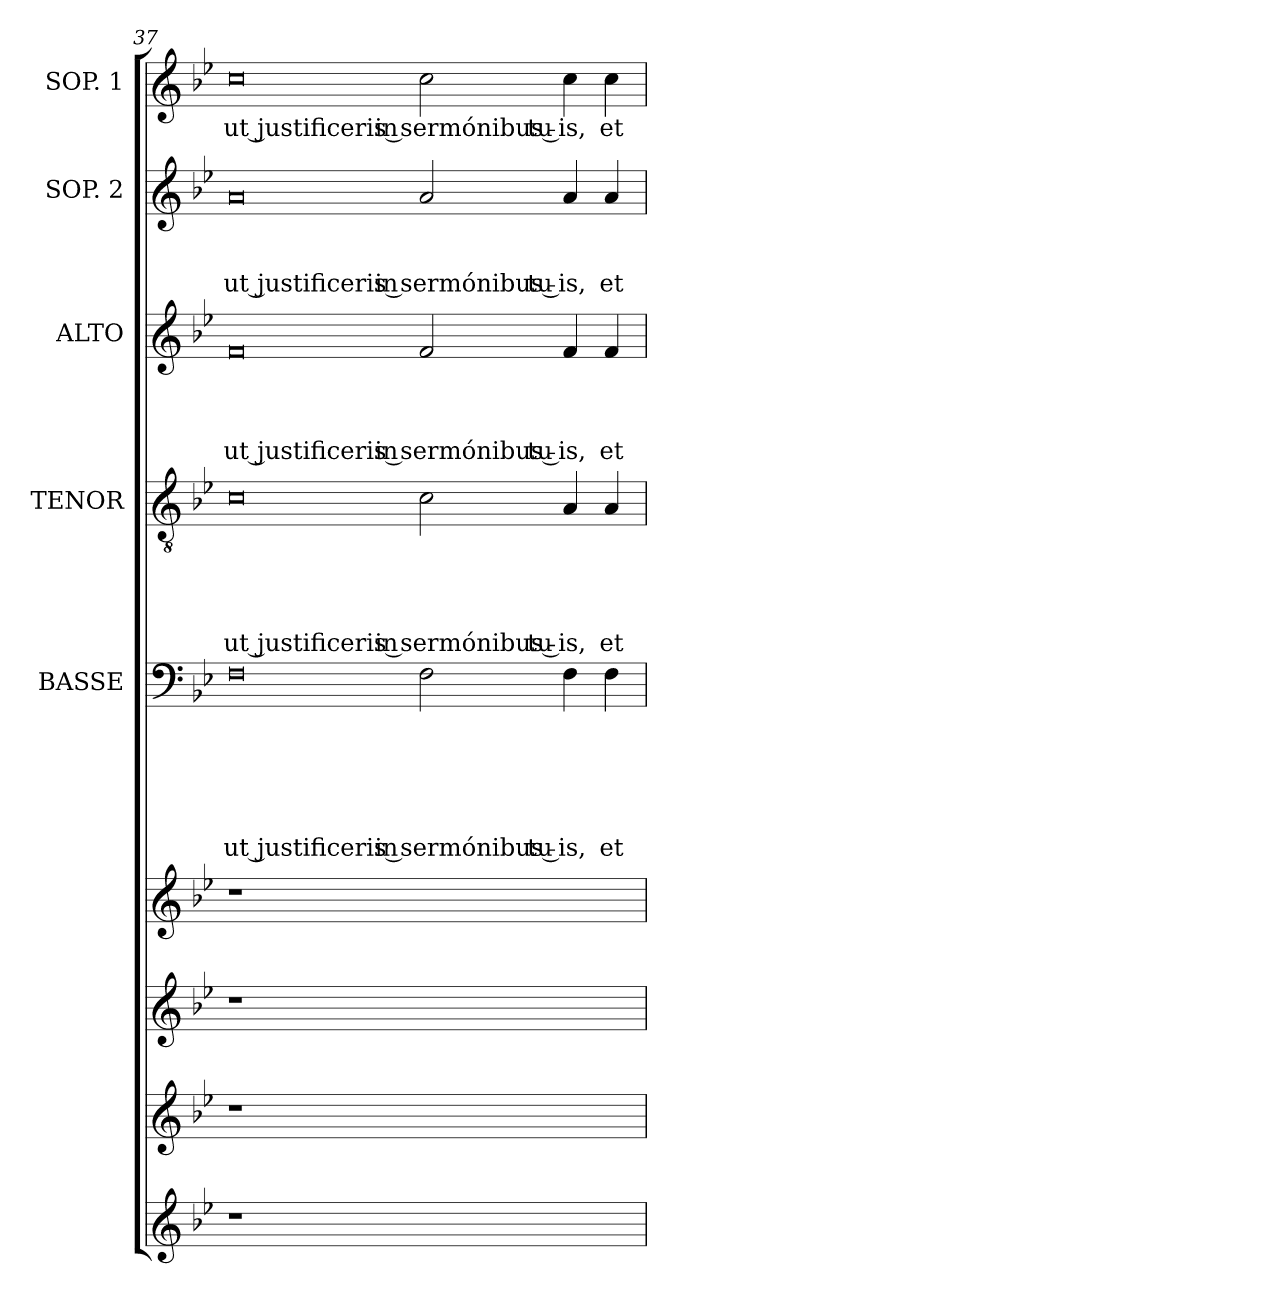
**kern	**kern	**kern	**kern	**kern	**text	**text	**text	**text	**text	**text	**kern	**text	**text	**text	**text	**text	**kern	**text	**text	**text	**text	**kern	**text	**text	**text	**kern	**text
*part9	*part8	*part7	*part6	*part5	*part5	*part5	*part5	*part5	*part5	*part5	*part4	*part4	*part4	*part4	*part4	*part4	*part3	*part3	*part3	*part3	*part3	*part2	*part2	*part2	*part2	*part1	*part1
*staff9	*staff8	*staff7	*staff6	*staff5	*staff5	*staff5	*staff5	*staff5	*staff5	*staff5	*staff4	*staff4	*staff4	*staff4	*staff4	*staff4	*staff3	*staff3	*staff3	*staff3	*staff3	*staff2	*staff2	*staff2	*staff2	*staff1	*staff1
*	*	*	*	*I"BASSE	*	*	*	*	*	*	*I"TENOR	*	*	*	*	*	*I"ALTO	*	*	*	*	*I"SOP. 2	*	*	*	*I"SOP. 1	*
*	*	*	*	*I'BAS.	*	*	*	*	*	*	*I'TEN.	*	*	*	*	*	*I'ALT.	*	*	*	*	*I'SOP. 2	*	*	*	*I'SOP. 1	*
!!LO:LB:g=z
*clefG2	*clefG2	*clefG2	*clefG2	*clefF4	*	*	*	*	*	*	*clefGv2	*	*	*	*	*	*clefG2	*	*	*	*	*clefG2	*	*	*	*clefG2	*
*k[b-e-]	*k[b-e-]	*k[b-e-]	*k[b-e-]	*k[b-e-]	*	*	*	*	*	*	*k[b-e-]	*	*	*	*	*	*k[b-e-]	*	*	*	*	*k[b-e-]	*	*	*	*k[b-e-]	*
*B-:	*B-:	*B-:	*B-:	*B-:	*	*	*	*	*	*	*B-:	*	*	*	*	*	*B-:	*	*	*	*	*B-:	*	*	*	*B-:	*
=37	=37	=37	=37	=37	=37	=37	=37	=37	=37	=37	=37	=37	=37	=37	=37	=37	=37	=37	=37	=37	=37	=37	=37	=37	=37	=37	=37
!	!	!	!	!	!	!	!	!	!	!LO:LY:b	!	!	!	!	!	!LO:LY:b	!	!	!	!	!LO:LY:b	!	!	!	!LO:LY:b	!	!LO:LY:b
1r	1r	1r	1r	0F	.	.	.	.	.	ut justificeris in	0c	.	.	.	.	ut justificeris in	0f	.	.	.	ut justificeris in	0a	.	.	ut justificeris in	0cc	ut justificeris in
0ryy	0ryy	0ryy	0ryy	.	.	.	.	.	.	.	.	.	.	.	.	.	.	.	.	.	.	.	.	.	.	.	.
!	!	!	!	!	!	!	!	!	!	!LO:LY:b:rj	!	!	!	!	!	!LO:LY:b:rj	!	!	!	!	!LO:LY:b:rj	!	!	!	!LO:LY:b:rj	!	!LO:LY:b:rj
.	.	.	.	2F\	.	.	.	.	.	sermónibus tu-	2c\	.	.	.	.	sermónibus tu-	2f/	.	.	.	sermónibus tu-	2a/	.	.	sermónibus tu-	2cc\	sermónibus tu-
!	!	!	!	!	!	!	!	!	!	!LO:LY:b	!	!	!	!	!	!LO:LY:b	!	!	!	!	!LO:LY:b	!	!	!	!LO:LY:b	!	!LO:LY:b
.	.	.	.	4F\	.	.	.	.	.	-is,	4A/	.	.	.	.	-is,	4f/	.	.	.	-is,	4a/	.	.	-is,	4cc\	-is,
!	!	!	!	!	!	!	!	!	!	!LO:LY:b	!	!	!	!	!	!LO:LY:b	!	!	!	!	!LO:LY:b	!	!	!	!LO:LY:b	!	!LO:LY:b
.	.	.	.	4F\	.	.	.	.	.	et	4A/	.	.	.	.	et	4f/	.	.	.	et	4a/	.	.	et	4cc\	et
=	=	=	=	=	=	=	=	=	=	=	=	=	=	=	=	=	=	=	=	=	=	=	=	=	=	=	=
*-	*-	*-	*-	*-	*-	*-	*-	*-	*-	*-	*-	*-	*-	*-	*-	*-	*-	*-	*-	*-	*-	*-	*-	*-	*-	*-	*-
